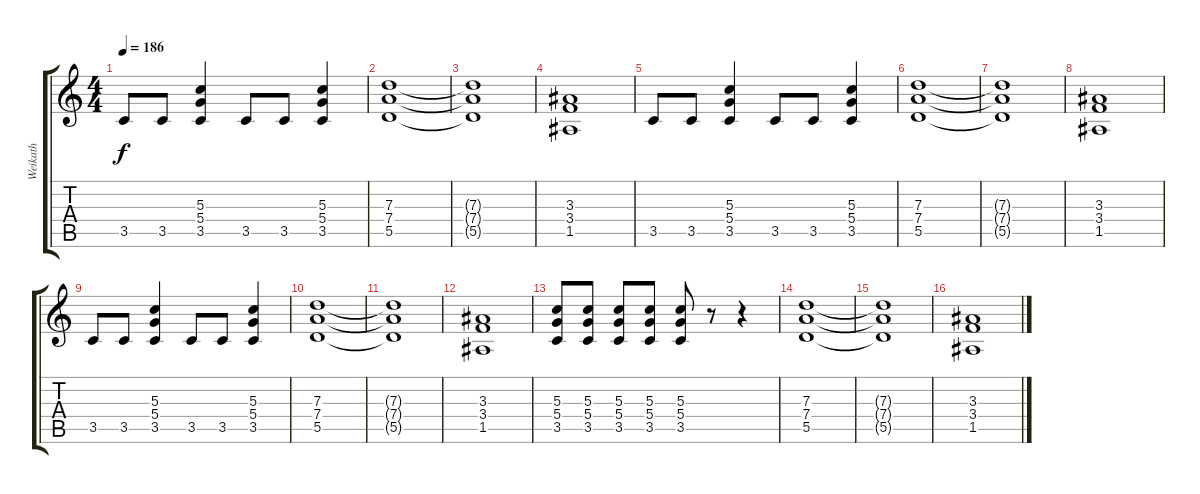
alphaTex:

\track ("Weikath" "Weikath") {instrument distortionguitar}
\staff {score tabs}
\tuning (E4 B3 G3 D3 A2 E2) {hide}
\ts (4 4)
\tempo 186
\clef g2
\ks c
3.5.8{dy f} 3.5.8 (5.3 5.4 3.5).4 3.5.8 3.5.8 (5.3 5.4 3.5).4 |
(7.3 7.4 5.5).1 |
(7.3{t} 7.4{t} 5.5{t}).1 |
(3.3 3.4 1.5).1 |
3.5.8 3.5.8 (5.3 5.4 3.5).4 3.5.8 3.5.8 (5.3 5.4 3.5).4 |
(7.3 7.4 5.5).1 |
(7.3{t} 7.4{t} 5.5{t}).1 |
(3.3 3.4 1.5).1 |
3.5.8 3.5.8 (5.3 5.4 3.5).4 3.5.8 3.5.8 (5.3 5.4 3.5).4 |
(7.3 7.4 5.5).1 |
(7.3{t} 7.4{t} 5.5{t}).1 |
(3.3 3.4 1.5).1 |
(5.3 5.4 3.5).8 (5.3 5.4 3.5).8 (5.3 5.4 3.5).8 (5.3 5.4 3.5).8 (5.3 5.4 3.5).8 r.8 r.4 |
(7.3 7.4 5.5).1 |
(7.3{t} 7.4{t} 5.5{t}).1 |
(3.3 3.4 1.5).1
